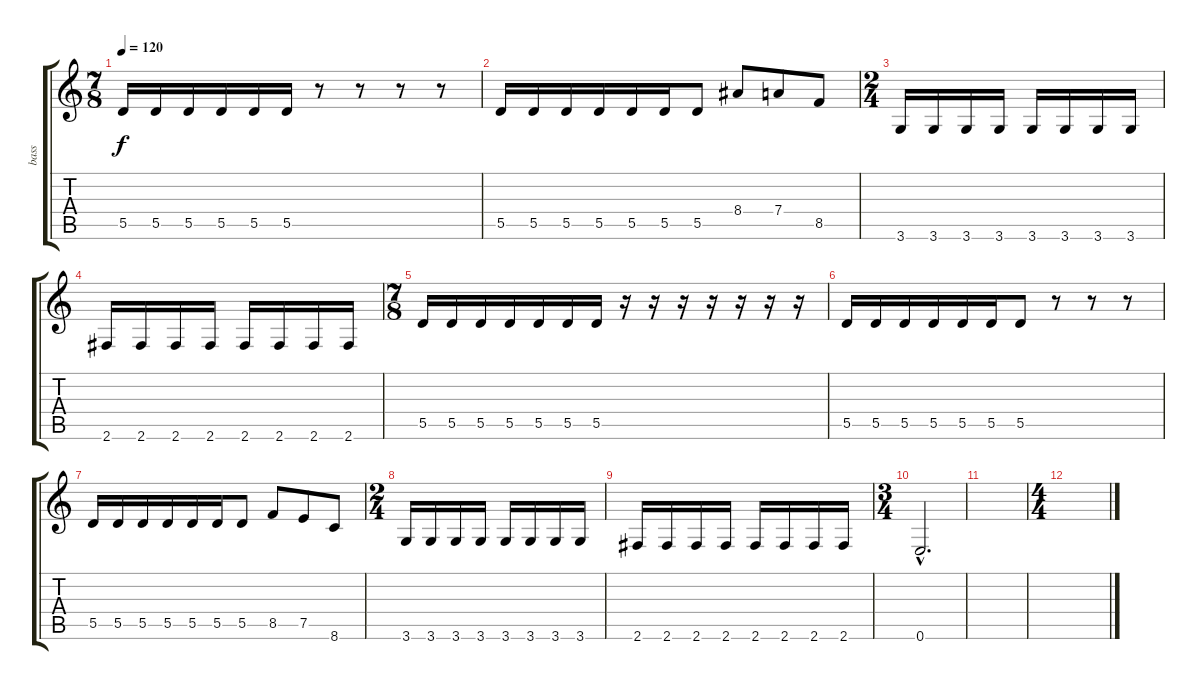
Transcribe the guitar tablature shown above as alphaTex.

\track ("bass" "bass") {instrument slapbass1}
\staff {score tabs}
\tuning (E4 B3 G3 D3 A2 E2) {hide}
\ts (7 8)
\tempo 120
\clef g2
\ks c
5.5.16{dy f} 5.5.16 5.5.16 5.5.16 5.5.16 5.5.16 r.8 r.8 r.8 r.8 |
5.5.16 5.5.16 5.5.16 5.5.16 5.5.16 5.5.16 5.5.8 8.4.8 7.4.8 8.5.8 |
\ts (2 4)
3.6.16 3.6.16 3.6.16 3.6.16 3.6.16 3.6.16 3.6.16 3.6.16 |
2.6.16 2.6.16 2.6.16 2.6.16 2.6.16 2.6.16 2.6.16 2.6.16 |
\ts (7 8)
5.5.16 5.5.16 5.5.16 5.5.16 5.5.16 5.5.16 5.5.16 r.16 r.16 r.16 r.16 r.16 r.16 r.16 |
5.5.16 5.5.16 5.5.16 5.5.16 5.5.16 5.5.16 5.5.8 r.8 r.8 r.8 |
5.5.16 5.5.16 5.5.16 5.5.16 5.5.16 5.5.16 5.5.8 8.5.8 7.5.8 8.6.8 |
\ts (2 4)
3.6.16 3.6.16 3.6.16 3.6.16 3.6.16 3.6.16 3.6.16 3.6.16 |
2.6.16 2.6.16 2.6.16 2.6.16 2.6.16 2.6.16 2.6.16 2.6.16 |
\ts (3 4)
0.6{hac}.2{d} |
|
\ts (4 4)
